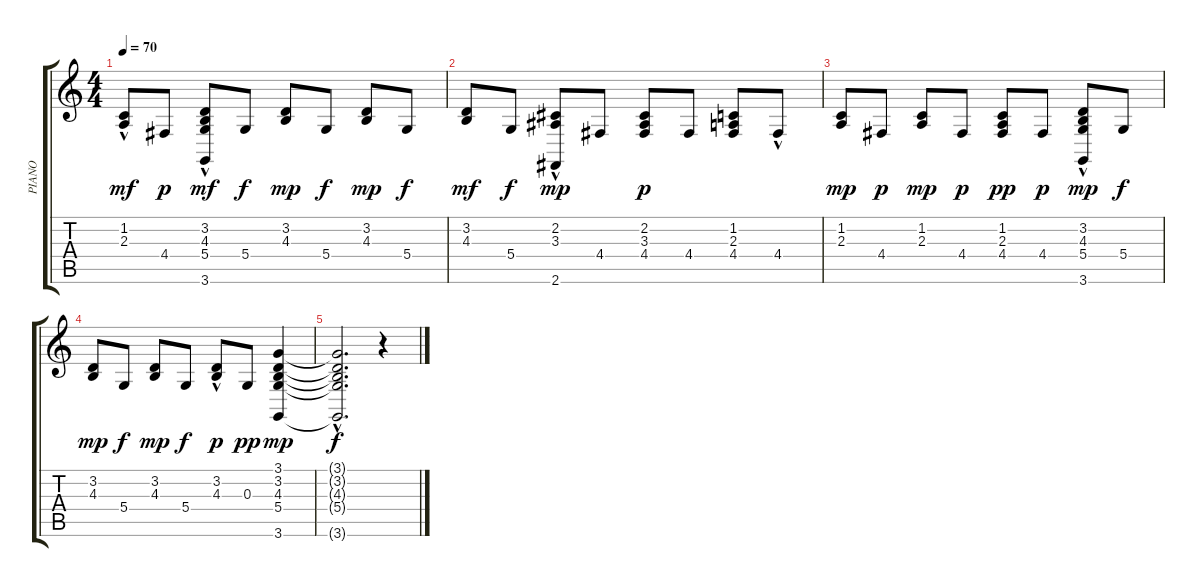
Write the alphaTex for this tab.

\track ("PIANO" "PIANO") {instrument acousticgrandpiano}
\staff {score tabs}
\tuning (E4 B3 G3 D3 A2 E2) {hide}
\ts (4 4)
\tempo 70
\clef g2
\ks c
(1.2{hac} 2.3).8{dy mf} 4.4.8{dy p} (3.2{hac} 4.3 5.4 3.6{hac}).8{dy mf} 5.4.8{dy f} (3.2 4.3).8{dy mp} 5.4.8{dy f} (3.2 4.3).8{dy mp} 5.4.8{dy f} |
(3.2 4.3).8{dy mf} 5.4.8{dy f} (2.2 3.3 2.6{hac}).8{dy mp} 4.4.8 (2.2 3.3 4.4).8{dy p} 4.4.8 (1.2 2.3 4.4).8 4.4{hac}.8 |
(1.2 2.3).8{dy mp} 4.4.8{dy p} (1.2 2.3).8{dy mp} 4.4.8{dy p} (1.2 2.3 4.4).8{dy pp} 4.4.8{dy p} (3.2{hac} 4.3 5.4 3.6{hac}).8{dy mp} 5.4.8{dy f} |
(3.2 4.3).8{dy mp} 5.4.8{dy f} (3.2 4.3).8{dy mp} 5.4.8{dy f} (3.2 4.3{hac}).8{dy p} 0.3.8{dy pp} (3.1 3.2 4.3 5.4 3.6).4{dy mp} |
(3.1{hac t} 3.2{hac t} 4.3{hac t} 5.4{hac t} 3.6{hac t}).2{d dy f} r.4
